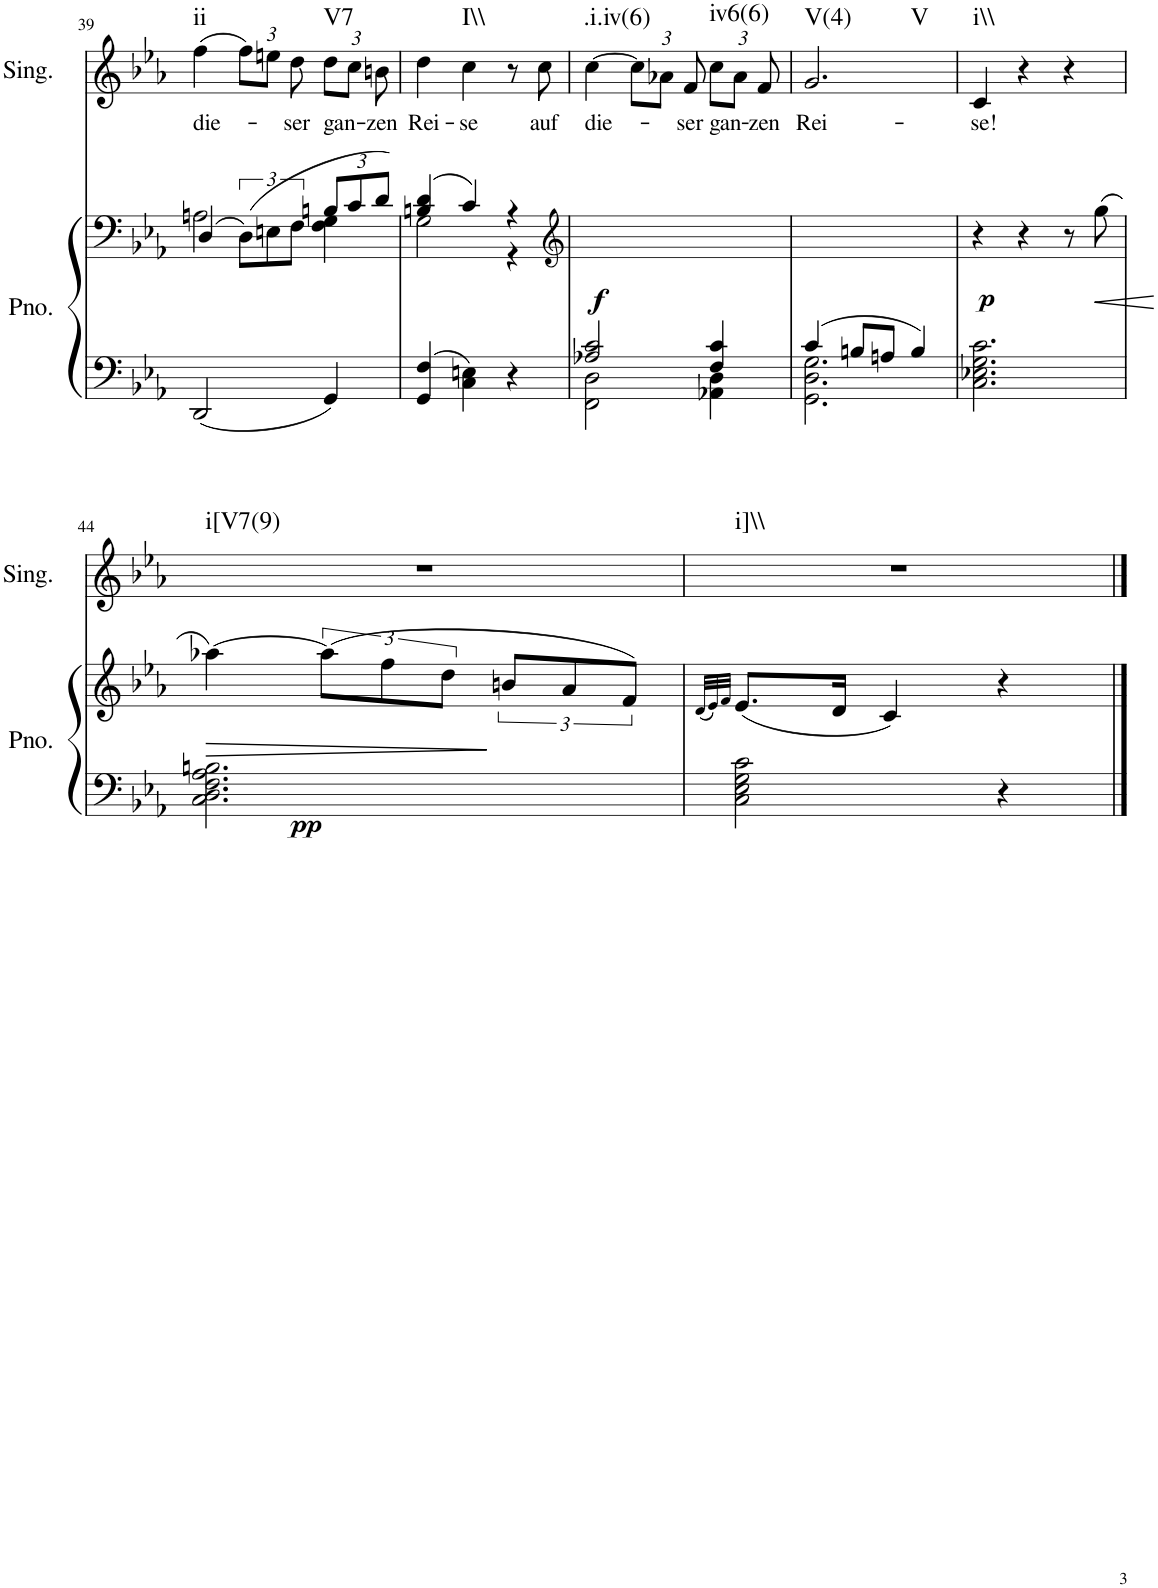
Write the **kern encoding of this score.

**kern	**kern	**dynam	**kern	**text	**harte
*part2	*part2	*part2	*part1	*part1	*part1
*staff3	*staff2	*staff2/3	*staff1	*staff1	*
*I"Pianoforte	*	*	*I"Singstimme	*	*
*I'Pno.	*	*	*I'Sing.	*	*
!!LO:PB:g=z
*clefF4	*clefF4	*	*clefG2	*	*
*k[b-e-a-]	*k[b-e-a-]	*	*k[b-e-a-]	*	*
*M3/4	*M3/4	*	*M3/4	*	*
=39	=39	=39	=39	=39	=39
*	*^	*	*	*	*
!	!	!	!	!	!LO:LY:b	!LO:H:kt=ii
2DD/	(4D/	2An\	.	(4ff\	die-	N
*	*	*	*	*Xbrackettup	*	*
.	(12D\L)	.	.	12ff\L)	.	.
.	12En\	.	.	12een\J	.	.
!	!	!	!	!	!LO:LY:b	!
.	12F\J	.	.	12dd\	-ser	.
*	*Xbrackettup	*	*	*	*	*
!	!	!	!	!	!LO:LY:b	!LO:H:kt=V7
4GG/	12Bn/L	4F\ 4G\	.	12dd\L	gan-	N
.	12c/	.	.	12cc\J	.	.
!	!	!	!	!	!LO:LY:b	!
.	12d/J)	.	.	12bn\	-zen	.
=40	=40	=40	=40	=40	=40	=40
!	!	!	!	!	!LO:LY:b	!
4GG/ 4F/	(4Bn/ 4d/	2G\	.	4dd\	Rei-	.
!	!	!	!	!	!LO:LY:b	!LO:H:kt=I\\
4C\ 4En\	4c/)	.	.	4cc\	-se	N
4r	4r	4r	.	8r	.	.
!	!	!	!	!	!LO:LY:b	!
.	.	.	.	8cc\	auf	.
*	*v	*v	*	*	*	*
=41	=41	=41	=41	=41	=41
*	*clefG2	*	*	*	*
*^	*	*	*	*	*
!	!	!	!LO:DY:b	!	!LO:LY:b	!LO:H:kt=.i.iv(6)
2A-X/ 2c/	2FF\ 2D\	2.ryy	f	[4cc\	die-	N
.	.	.	.	12cc\L]	.	.
.	.	.	.	12a-X\J	.	.
!	!	!	!	!	!LO:LY:b	!
.	.	.	.	12f/	-ser	.
!	!	!	!	!	!LO:LY:b	!LO:H:kt=iv6(6)
4F/ 4c/	4AA-X\ 4D\	.	.	12cc\L	gan-	N
.	.	.	.	12a-\J	.	.
!	!	!	!	!	!LO:LY:b	!
.	.	.	.	12f/	-zen	.
=42	=42	=42	=42	=42	=42	=42
!	!	!	!	!	!LO:LY:b	!LO:H:n=1:kt=V(4)
!	!	!	!	!	!	!LO:H:n=2:kt=V
4c/	2.GG\ 2.D\ 2.G\	2.ryy	.	2.g/	Rei-	N N
8Bn/L	.	.	.	.	.	.
8An/J	.	.	.	.	.	.
4B/	.	.	.	.	.	.
*v	*v	*	*	*	*	*
=43	=43	=43	=43	=43	=43
!	!	!LO:DY:b	!	!LO:LY:b	!LO:H:kt=i\\
2.C\ 2.E-X\ 2.G\ 2.c\	4r	p	4c/	-se!	N
.	4r	.	4r	.	.
.	8r	.	4r	.	.
!	!	!LO:HP:b	!	!	!
.	(8gg\	<	.	.	.
.	.	[	.	.	.
!!LO:LB:g=z
=44	=44	=44	=44	=44	=44
!	!	!LO:HP:b	!	!	!
!	!	!LO:DY:n=1:b=2	!	!	!LO:H:kt=i[V7(9)
2.C\ 2.D\ 2.F\ 2.A-\ 2.Bn\	[4aa-X\)	> pp	2.r	.	N
*	*brackettup	*	*	*	*
.	(12aa-\L]	.	.	.	.
.	12ff\	.	.	.	.
.	12dd\J	.	.	.	.
.	12bn/L	.	.	.	.
.	12a-/	.	.	.	.
.	12f/J)	.	.	.	.
.	.	]	.	.	.
=45	=45	=45	=45	=45	=45
.	(32qd/LLL	.	.	.	.
.	32qe-/)	.	.	.	.
.	32qf/JJJ	.	.	.	.
!	!	!	!	!	!LO:H:kt=i]\\
2C\ 2E-\ 2G\ 2c\	(8.e-/L	.	2.r	.	N
.	16d/Jk	.	.	.	.
.	4c/)	.	.	.	.
4r	4r	.	.	.	.
==	==	==	==	==	==
*-	*-	*-	*-	*-	*-
